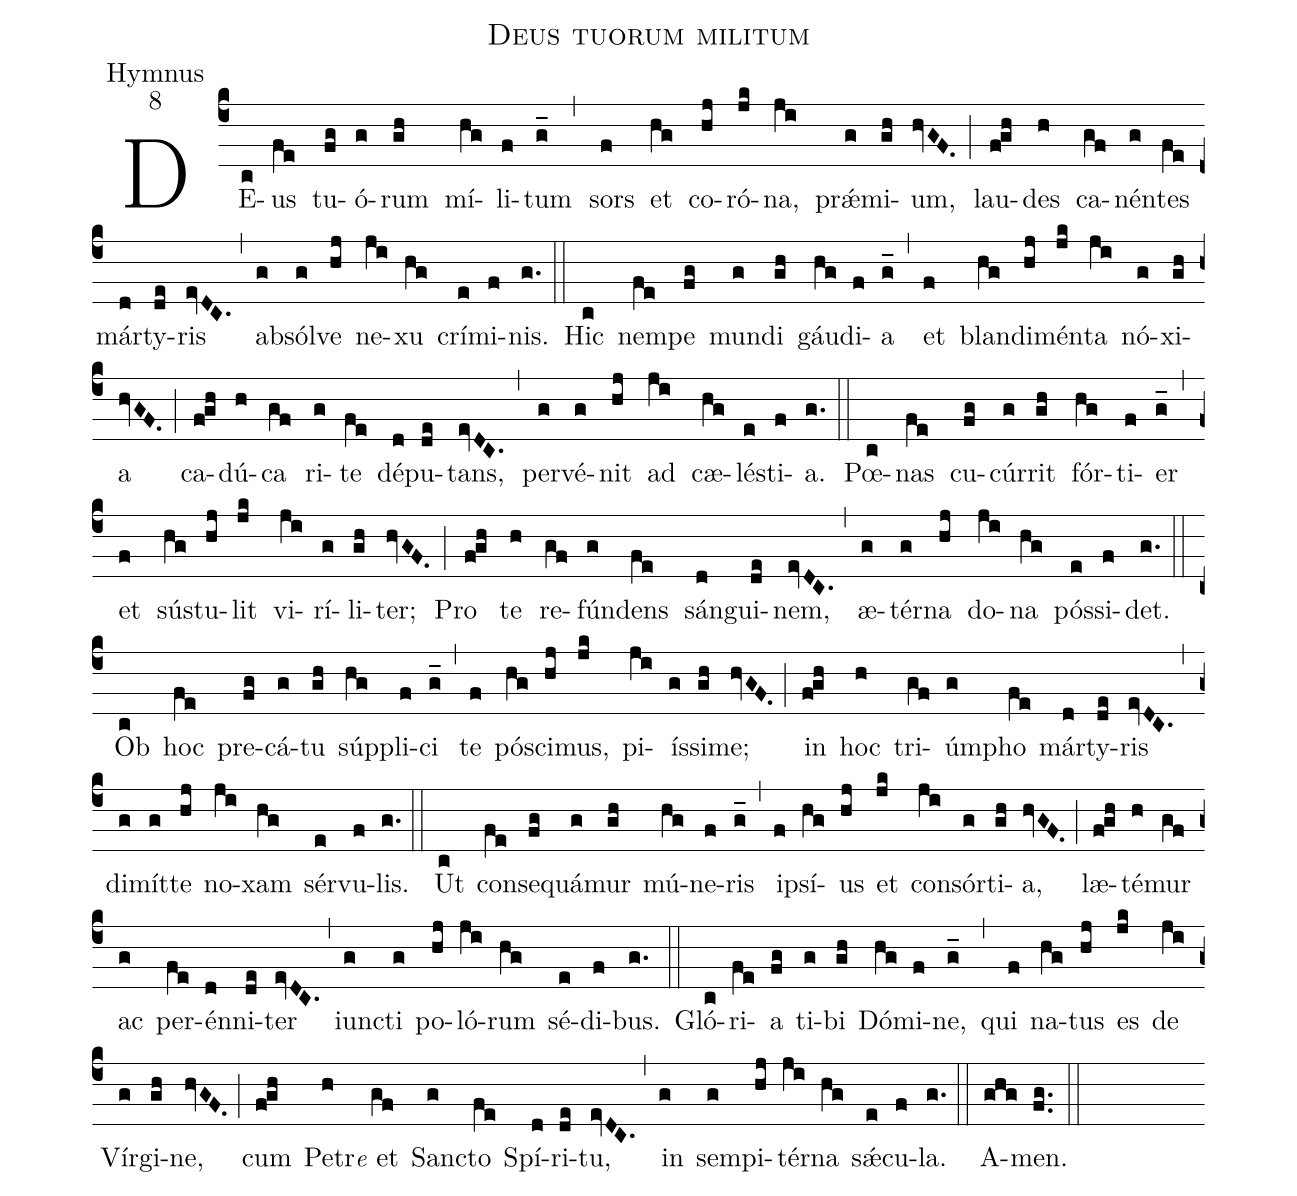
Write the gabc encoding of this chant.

name:Deus tuorum militum;
office-part:Hymnus;
mode:8;
%%
(c4)
DE(c)us(fe) tu(fg)ó(g)rum(gh) mí(hg)li(f)tum(g_) (,)
sors(f) et(hg) co(hj)ró(jk)na,(ji) prǽ(g)mi(gh)um,(hvGF.) (;)
lau(f!gh)des(h) ca(gf)nén(g)tes(fe) már(d)ty(de)ris(evDC.) (,)
ab(g)sól(g)ve(hj) ne(ji)xu(hg) crí(e)mi(f)nis.(g.) (::)

Hic(c) nem(fe)pe(fg) mun(g)di(gh) gáu(hg)di(f)a(g_) (,)
et(f) blan(hg)di(hj)mén(jk)ta(ji) nó(g)xi(gh)a(hvGF.) (;)
ca(f!gh)dú(h)ca(gf) ri(g)te(fe) dé(d)pu(de)tans,(evDC.) (,)
per(g)vé(g)nit(hj) ad(ji) cæ(hg)lé(e)sti(f)a.(g.) (::)

Pœ(c)nas(fe) cu(fg)cúr(g)rit(gh) fór(hg)ti(f)er(g_) (,)
et(f) sú(hg)stu(hj)lit(jk) vi(ji)rí(g)li(gh)ter;(hvGF.) (;)
Pro(f!gh) te(h) re(gf)fún(g)dens(fe) sán(d)gui(de)nem,(evDC.) (,)
æ(g)tér(g)na(hj) do(ji)na(hg) pós(e)si(f)det.(g.) (::)

Ob(c) hoc(fe) pre(fg)cá(g)tu(gh) súp(hg)pli(f)ci(g_) (,)
te(f) pó(hg)sci(hj)mus,(jk) pi(ji)ís(g)si(gh)me;(hvGF.) (;)
in(f!gh) hoc(h) tri(gf)úm(g)pho(fe) már(d)ty(de)ris(evDC.) (,)
di(g)mít(g)te(hj) no(ji)xam(hg) sér(e)vu(f)lis.(g.) (::)

Ut(c) con(fe)se(fg)quá(g)mur(gh) mú(hg)ne(f)ris(g_) (,)
ip(f)sí(hg)us(hj) et(jk) con(ji)sór(g)ti(gh)a,(hvGF.) (;)
læ(f!gh)té(h)mur(gf) ac(g) per(fe)én(d)ni(de)ter(evDC.) (,)
iunc(g)ti(g) po(hj)ló(ji)rum(hg) sé(e)di(f)bus.(g.) (::)

Gló(c)ri(fe)a(fg) ti(g)bi(gh) Dó(hg)mi(f)ne,(g_) (,)
qui(f) na(hg)tus(hj) es(jk) de(ji) Vír(g)gi(gh)ne,(hvGF.) (;)
cum(f!gh) Pe(h)tr<e>e</e> {e}t(gf) Sanc(g)to(fe) Spí(d)ri(de)tu,(evDC.) (,)
in(g) sem(g)pi(hj)tér(ji)na(hg) sǽ(e)cu(f)la.(g.) (::)

A(ghg)men.(fg..) (::)
